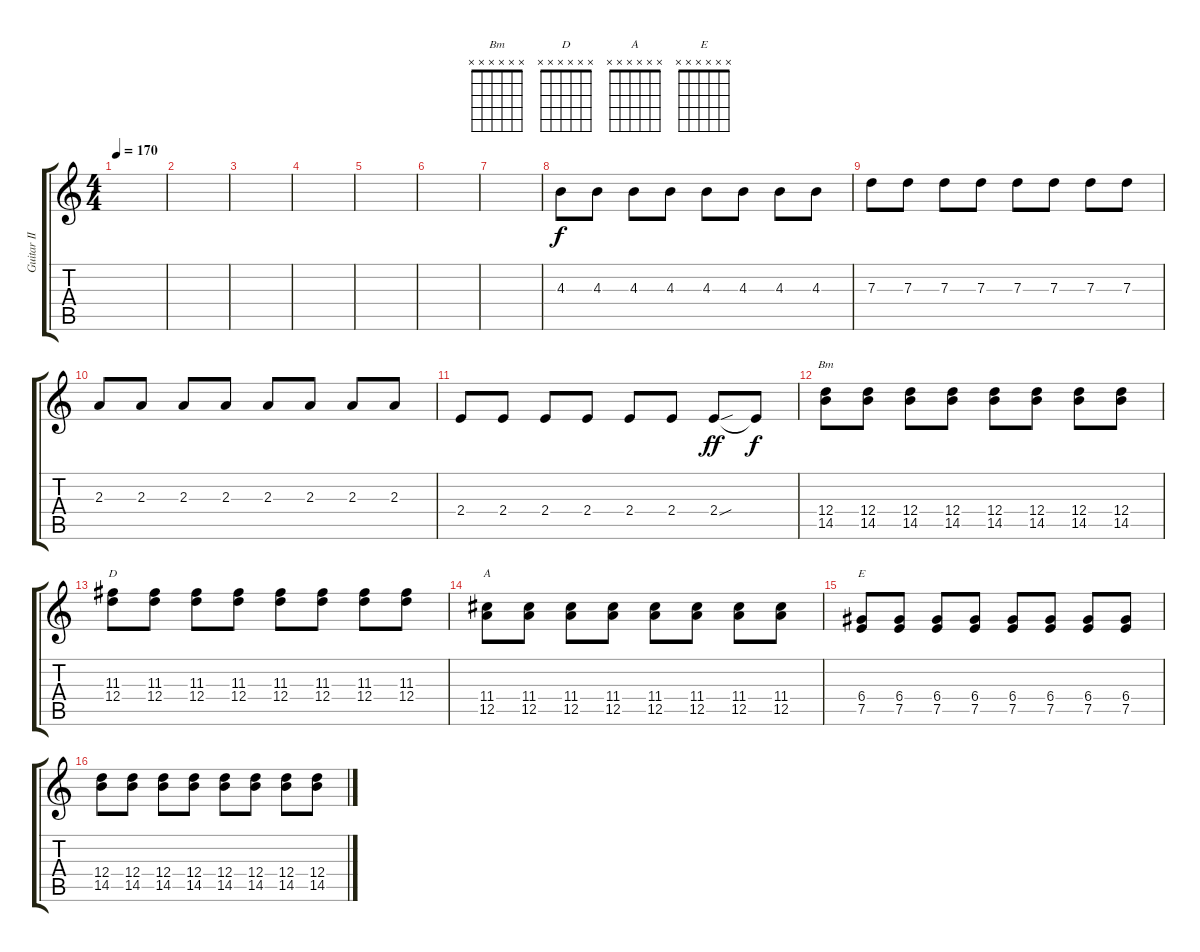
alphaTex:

\track ("Guitar II" "Guitar II") {instrument distortionguitar}
\staff {score tabs}
\tuning (E4 B3 G3 D3 A2 E2) {hide}
\chord ("Bm" x x x x x x)
\chord ("D" x x x x x x)
\chord ("A" x x x x x x)
\chord ("E" x x x x x x)
\ts (4 4)
\tempo 170
\clef g2
\ks c
|
|
|
|
|
|
|
4.3.8 4.3.8 4.3.8 4.3.8 4.3.8 4.3.8 4.3.8 4.3.8 |
7.3.8 7.3.8 7.3.8 7.3.8 7.3.8 7.3.8 7.3.8 7.3.8 |
2.3.8 2.3.8 2.3.8 2.3.8 2.3.8 2.3.8 2.3.8 2.3.8 |
2.4.8 2.4.8 2.4.8 2.4.8 2.4.8 2.4.8 2.4{sou}.8{dy ff} 2.4{t}.8{dy f} |
(12.4 14.5).8{ch "Bm"} (12.4 14.5).8 (12.4 14.5).8 (12.4 14.5).8 (12.4 14.5).8 (12.4 14.5).8 (12.4 14.5).8 (12.4 14.5).8 |
(11.3 12.4).8{ch "D"} (11.3 12.4).8 (11.3 12.4).8 (11.3 12.4).8 (11.3 12.4).8 (11.3 12.4).8 (11.3 12.4).8 (11.3 12.4).8 |
(11.4 12.5).8{ch "A"} (11.4 12.5).8 (11.4 12.5).8 (11.4 12.5).8 (11.4 12.5).8 (11.4 12.5).8 (11.4 12.5).8 (11.4 12.5).8 |
(6.4 7.5).8{ch "E"} (6.4 7.5).8 (6.4 7.5).8 (6.4 7.5).8 (6.4 7.5).8 (6.4 7.5).8 (6.4 7.5).8 (6.4 7.5).8 |
(12.4 14.5).8 (12.4 14.5).8 (12.4 14.5).8 (12.4 14.5).8 (12.4 14.5).8 (12.4 14.5).8 (12.4 14.5).8 (12.4 14.5).8
